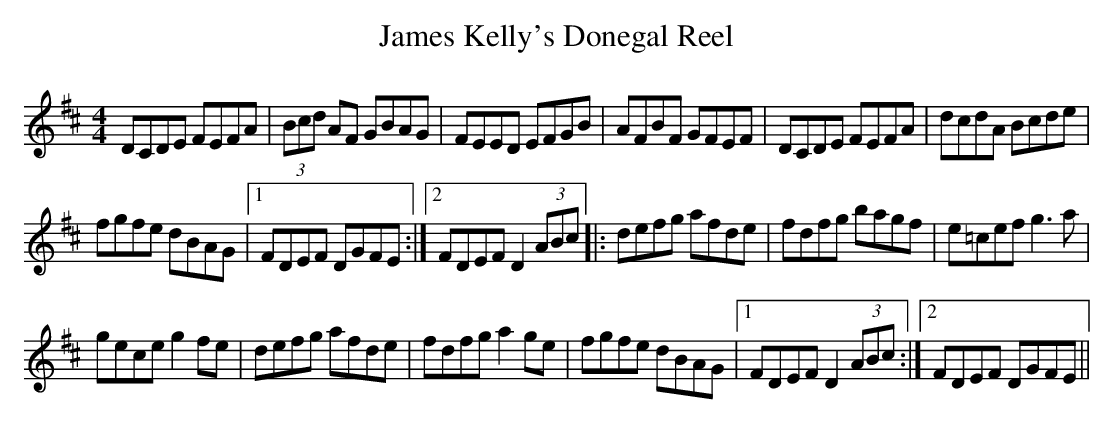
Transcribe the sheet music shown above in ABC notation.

X:1
T:James Kelly's Donegal Reel
M:4/4
L:1/8
K:D
DCDE FEFA | (3Bcd AF GBAG | FEED EFGB | AFBF GFEF | DCDE FEFA | dcdA Bcde |
fgfe dBAG |1 FDEF DGFE :|2 FDEF D2 (3ABc |: defg afde | fdfg bagf | e=cef g3a |
gece g2fe | defg afde | fdfg a2ge | fgfe dBAG |1 FDEF D2 (3ABc :|2 FDEF DGFE ||
